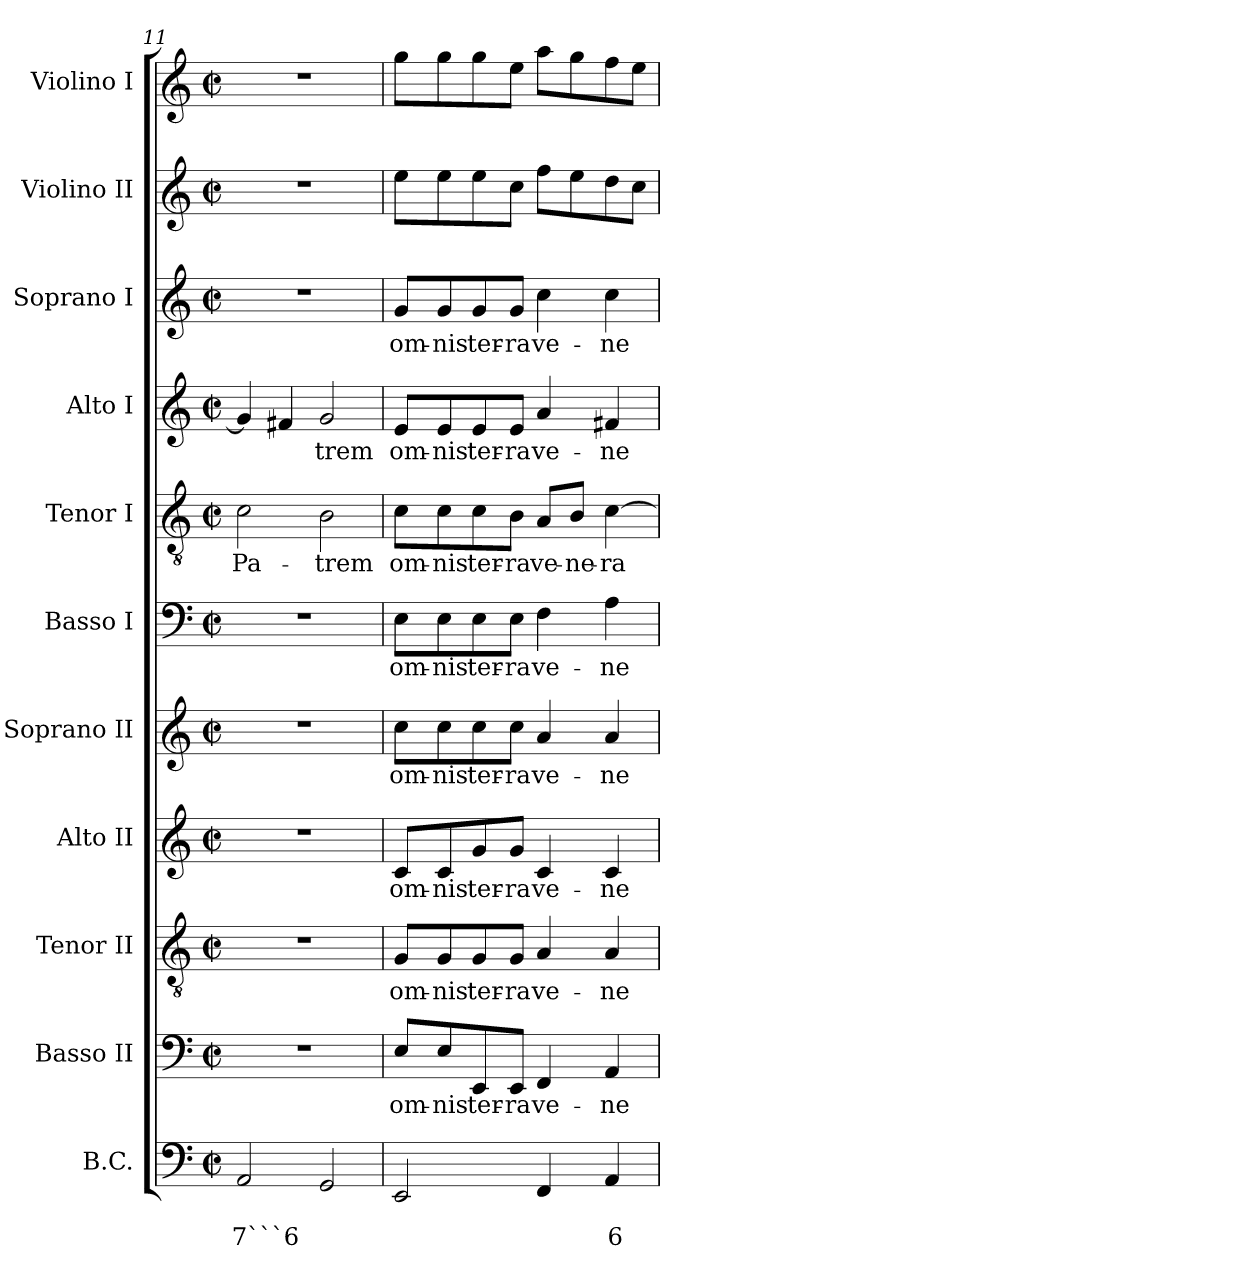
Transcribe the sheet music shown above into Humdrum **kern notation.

**kern	**text	**text	**kern	**text	**kern	**text	**kern	**text	**kern	**text	**kern	**text	**kern	**text	**kern	**text	**kern	**text	**kern	**kern
*part11	*part11	*part11	*part10	*part10	*part9	*part9	*part8	*part8	*part7	*part7	*part6	*part6	*part5	*part5	*part4	*part4	*part3	*part3	*part2	*part1
*staff11	*staff11	*staff11	*staff10	*staff10	*staff9	*staff9	*staff8	*staff8	*staff7	*staff7	*staff6	*staff6	*staff5	*staff5	*staff4	*staff4	*staff3	*staff3	*staff2	*staff1
*I"B.C.	*	*	*I"Basso II	*	*I"Tenor II	*	*I"Alto II	*	*I"Soprano II	*	*I"Basso I	*	*I"Tenor I	*	*I"Alto I	*	*I"Soprano I	*	*I"Violino II	*I"Violino I
*I'BC	*	*	*I'B 2	*	*I'T 2	*	*I'A 2	*	*I'S 2	*	*I'B 1	*	*I'T 1	*	*I'A 1	*	*I'S 1	*	*I'Vln. II	*I'Vln. I
*clefF4	*	*	*clefF4	*	*clefGv2	*	*clefG2	*	*clefG2	*	*clefF4	*	*clefGv2	*	*clefG2	*	*clefG2	*	*clefG2	*clefG2
*k[]	*	*	*k[]	*	*k[]	*	*k[]	*	*k[]	*	*k[]	*	*k[]	*	*k[]	*	*k[]	*	*k[]	*k[]
*C:	*	*	*C:	*	*C:	*	*C:	*	*C:	*	*C:	*	*C:	*	*C:	*	*C:	*	*C:	*C:
*M2/2	*	*	*M2/2	*	*M2/2	*	*M2/2	*	*M2/2	*	*M2/2	*	*M2/2	*	*M2/2	*	*M2/2	*	*M2/2	*M2/2
*met(c|)	*	*	*met(c|)	*	*met(c|)	*	*met(c|)	*	*met(c|)	*	*met(c|)	*	*met(c|)	*	*met(c|)	*	*met(c|)	*	*met(c|)	*met(c|)
=11	=11	=11	=11	=11	=11	=11	=11	=11	=11	=11	=11	=11	=11	=11	=11	=11	=11	=11	=11	=11
!	!	!LO:LY:b	!	!	!	!	!	!	!	!	!	!	!	!	!	!	!	!	!	!
!	!	!	!	!	!	!	!	!	!	!	!	!	!	!LO:LY:b	!	!	!	!	!	!
2AA/	.	7```6	1r	.	1r	.	1r	.	1r	.	1r	.	2c\	Pa-	4g/]	.	1r	.	1r	1r
.	.	.	.	.	.	.	.	.	.	.	.	.	.	.	4f#X/	.	.	.	.	.
!	!	!	!	!	!	!	!	!	!	!	!	!	!	!LO:LY:b	!	!	!	!	!	!
!	!	!	!	!	!	!	!	!	!	!	!	!	!	!	!	!LO:LY:b	!	!	!	!
2GG/	.	.	.	.	.	.	.	.	.	.	.	.	2B\	-trem	2g/	-trem	.	.	.	.
=12	=12	=12	=12	=12	=12	=12	=12	=12	=12	=12	=12	=12	=12	=12	=12	=12	=12	=12	=12	=12
!	!	!	!	!LO:LY:b	!	!	!	!	!	!	!	!	!	!	!	!	!	!	!	!
!	!	!	!	!	!	!LO:LY:b	!	!	!	!	!	!	!	!	!	!	!	!	!	!
!	!	!	!	!	!	!	!	!LO:LY:b	!	!	!	!	!	!	!	!	!	!	!	!
!	!	!	!	!	!	!	!	!	!	!LO:LY:b	!	!	!	!	!	!	!	!	!	!
!	!	!	!	!	!	!	!	!	!	!	!	!LO:LY:b	!	!	!	!	!	!	!	!
!	!	!	!	!	!	!	!	!	!	!	!	!	!	!LO:LY:b	!	!	!	!	!	!
!	!	!	!	!	!	!	!	!	!	!	!	!	!	!	!	!LO:LY:b	!	!	!	!
!	!	!	!	!	!	!	!	!	!	!	!	!	!	!	!	!	!	!LO:LY:b	!	!
2EE/	.	.	8E/L	om-	8G/L	om-	8c/L	om-	8cc\L	om-	8E\L	om-	8c\L	om-	8e/L	om-	8g/L	om-	8ee\L	8gg\L
!	!	!	!	!LO:LY:b	!	!	!	!	!	!	!	!	!	!	!	!	!	!	!	!
!	!	!	!	!	!	!LO:LY:b	!	!	!	!	!	!	!	!	!	!	!	!	!	!
!	!	!	!	!	!	!	!	!LO:LY:b	!	!	!	!	!	!	!	!	!	!	!	!
!	!	!	!	!	!	!	!	!	!	!LO:LY:b	!	!	!	!	!	!	!	!	!	!
!	!	!	!	!	!	!	!	!	!	!	!	!LO:LY:b	!	!	!	!	!	!	!	!
!	!	!	!	!	!	!	!	!	!	!	!	!	!	!LO:LY:b	!	!	!	!	!	!
!	!	!	!	!	!	!	!	!	!	!	!	!	!	!	!	!LO:LY:b	!	!	!	!
!	!	!	!	!	!	!	!	!	!	!	!	!	!	!	!	!	!	!LO:LY:b	!	!
.	.	.	8E/	-nis	8G/	-nis	8c/	-nis	8cc\	-nis	8E\	-nis	8c\	-nis	8e/	-nis	8g/	-nis	8ee\	8gg\
!	!	!	!	!LO:LY:b	!	!	!	!	!	!	!	!	!	!	!	!	!	!	!	!
!	!	!	!	!	!	!LO:LY:b	!	!	!	!	!	!	!	!	!	!	!	!	!	!
!	!	!	!	!	!	!	!	!LO:LY:b	!	!	!	!	!	!	!	!	!	!	!	!
!	!	!	!	!	!	!	!	!	!	!LO:LY:b	!	!	!	!	!	!	!	!	!	!
!	!	!	!	!	!	!	!	!	!	!	!	!LO:LY:b	!	!	!	!	!	!	!	!
!	!	!	!	!	!	!	!	!	!	!	!	!	!	!LO:LY:b	!	!	!	!	!	!
!	!	!	!	!	!	!	!	!	!	!	!	!	!	!	!	!LO:LY:b	!	!	!	!
!	!	!	!	!	!	!	!	!	!	!	!	!	!	!	!	!	!	!LO:LY:b	!	!
.	.	.	8EE/	ter-	8G/	ter-	8g/	ter-	8cc\	ter-	8E\	ter-	8c\	ter-	8e/	ter-	8g/	ter-	8ee\	8gg\
!	!	!	!	!LO:LY:b	!	!	!	!	!	!	!	!	!	!	!	!	!	!	!	!
!	!	!	!	!	!	!LO:LY:b	!	!	!	!	!	!	!	!	!	!	!	!	!	!
!	!	!	!	!	!	!	!	!LO:LY:b	!	!	!	!	!	!	!	!	!	!	!	!
!	!	!	!	!	!	!	!	!	!	!LO:LY:b	!	!	!	!	!	!	!	!	!	!
!	!	!	!	!	!	!	!	!	!	!	!	!LO:LY:b	!	!	!	!	!	!	!	!
!	!	!	!	!	!	!	!	!	!	!	!	!	!	!LO:LY:b	!	!	!	!	!	!
!	!	!	!	!	!	!	!	!	!	!	!	!	!	!	!	!LO:LY:b	!	!	!	!
!	!	!	!	!	!	!	!	!	!	!	!	!	!	!	!	!	!	!LO:LY:b	!	!
.	.	.	8EE/J	-ra	8G/J	-ra	8g/J	-ra	8cc\J	-ra	8E\J	-ra	8B\J	-ra	8e/J	-ra	8g/J	-ra	8cc\J	8ee\J
!	!	!	!	!LO:LY:b	!	!	!	!	!	!	!	!	!	!	!	!	!	!	!	!
!	!	!	!	!	!	!LO:LY:b	!	!	!	!	!	!	!	!	!	!	!	!	!	!
!	!	!	!	!	!	!	!	!LO:LY:b	!	!	!	!	!	!	!	!	!	!	!	!
!	!	!	!	!	!	!	!	!	!	!LO:LY:b	!	!	!	!	!	!	!	!	!	!
!	!	!	!	!	!	!	!	!	!	!	!	!LO:LY:b	!	!	!	!	!	!	!	!
!	!	!	!	!	!	!	!	!	!	!	!	!	!	!LO:LY:b	!	!	!	!	!	!
!	!	!	!	!	!	!	!	!	!	!	!	!	!	!	!	!LO:LY:b	!	!	!	!
!	!	!	!	!	!	!	!	!	!	!	!	!	!	!	!	!	!	!LO:LY:b	!	!
4FF/	.	.	4FF/	ve-	4A/	ve-	4c/	ve-	4a/	ve-	4F\	ve-	8A/L	ve-	4a/	ve-	4cc\	ve-	8ff\L	8aa\L
!	!	!	!	!	!	!	!	!	!	!	!	!	!	!LO:LY:b	!	!	!	!	!	!
.	.	.	.	.	.	.	.	.	.	.	.	.	8B/J	-ne-	.	.	.	.	8ee\	8gg\
!	!	!LO:LY:b	!	!	!	!	!	!	!	!	!	!	!	!	!	!	!	!	!	!
!	!	!	!	!LO:LY:b	!	!	!	!	!	!	!	!	!	!	!	!	!	!	!	!
!	!	!	!	!	!	!LO:LY:b	!	!	!	!	!	!	!	!	!	!	!	!	!	!
!	!	!	!	!	!	!	!	!LO:LY:b	!	!	!	!	!	!	!	!	!	!	!	!
!	!	!	!	!	!	!	!	!	!	!LO:LY:b	!	!	!	!	!	!	!	!	!	!
!	!	!	!	!	!	!	!	!	!	!	!	!LO:LY:b	!	!	!	!	!	!	!	!
!	!	!	!	!	!	!	!	!	!	!	!	!	!	!LO:LY:b	!	!	!	!	!	!
!	!	!	!	!	!	!	!	!	!	!	!	!	!	!	!	!LO:LY:b	!	!	!	!
!	!	!	!	!	!	!	!	!	!	!	!	!	!	!	!	!	!	!LO:LY:b	!	!
4AA/	.	6	4AA/	-ne-	4A/	-ne-	4c/	-ne-	4a/	-ne-	4A\	-ne-	[4c\	-ra-	4f#X/	-ne-	4cc\	-ne-	8dd\	8ff\
.	.	.	.	.	.	.	.	.	.	.	.	.	.	.	.	.	.	.	8cc\J	8ee\J
=	=	=	=	=	=	=	=	=	=	=	=	=	=	=	=	=	=	=	=	=
*-	*-	*-	*-	*-	*-	*-	*-	*-	*-	*-	*-	*-	*-	*-	*-	*-	*-	*-	*-	*-
